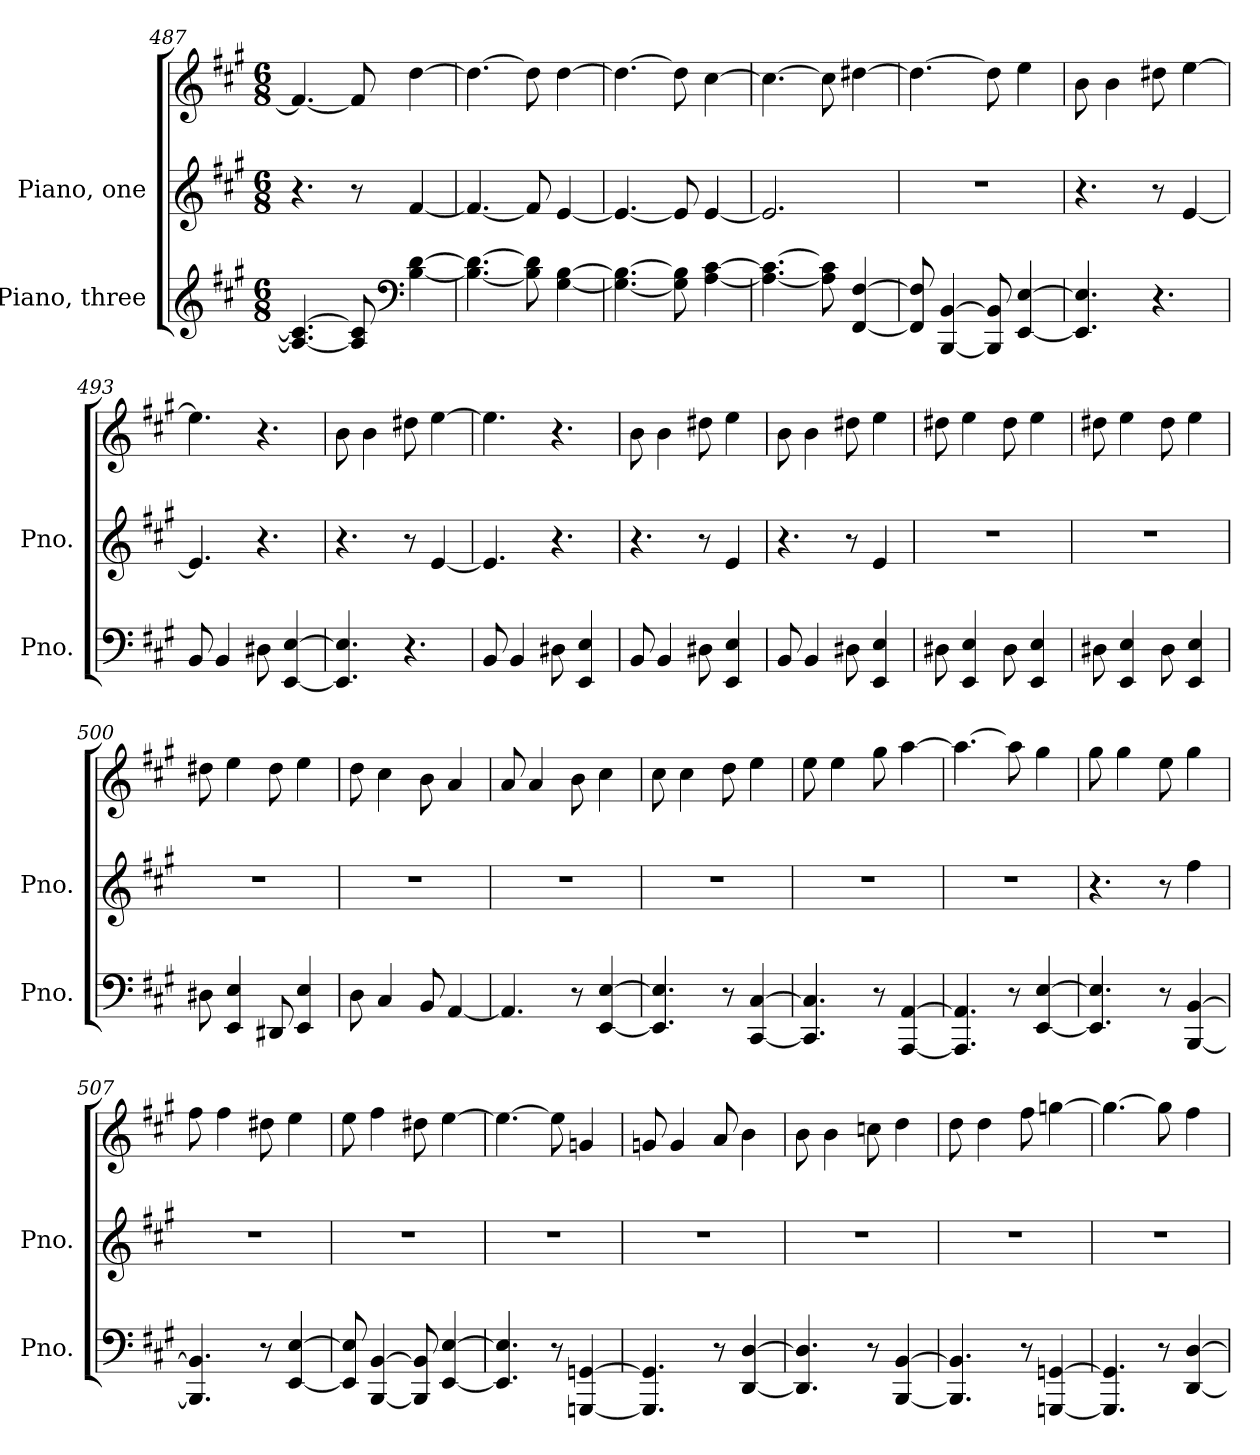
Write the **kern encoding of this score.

**kern	**kern	**kern
*part2	*part1	*part1
*staff3	*staff2	*staff1
*I"Piano, three	*I"Piano, one	*
*I'Pno.	*I'Pno.	*
*clefG2	*clefG2	*clefG2
*k[f#c#g#]	*k[f#c#g#]	*k[f#c#g#]
*M6/8	*M6/8	*M6/8
=487	=487	=487
4.A#/_ 4.c#/_	4.r	4.f#/_
8A#/] 8c#/]	8r	8f#/]
*clefF4	*	*
[4B\ [4d\	[4f#/	[4dd\
!!LO:LB:g=z
=488	=488	=488
4.B\_ 4.d\_	4.f#/_	4.dd\_
8B\] 8d\]	8f#/]	8dd\]
[4G#\ [4B\	[4e/	[4dd\
=489	=489	=489
4.G#\_ 4.B\_	4.e/_	4.dd\_
8G#\] 8B\]	8e/]	8dd\]
[4A\ [4c#\	[4e/	[4cc#\
=490	=490	=490
4.A\_ 4.c#\_	2.e/]	4.cc#\_
8A\] 8c#\]	.	8cc#\]
[4FF#/ [4F#/	.	[4dd#X\
=491	=491	=491
8FF#/] 8F#/]	2.r	4.dd#\_
[4BBB/ [4BB/	.	.
8BBB/] 8BB/]	.	8dd#\]
[4EE/ [4E/	.	4ee\
=492	=492	=492
4.EE/] 4.E/]	4.r	8b\
.	.	4b\
4.r	8r	8dd#X\
.	[4e/	[4ee\
=493	=493	=493
8BB/	4.e/]	4.ee\]
4BB/	.	.
8D#X\	4.r	4.r
[4EE/ [4E/	.	.
!!LO:LB:g=z
=494	=494	=494
4.EE/] 4.E/]	4.r	8b\
.	.	4b\
4.r	8r	8dd#X\
.	[4e/	[4ee\
=495	=495	=495
8BB/	4.e/]	4.ee\]
4BB/	.	.
8D#X\	4.r	4.r
4EE/ 4E/	.	.
=496	=496	=496
8BB/	4.r	8b\
4BB/	.	4b\
8D#X\	8r	8dd#X\
4EE/ 4E/	4e/	4ee\
=497	=497	=497
8BB/	4.r	8b\
4BB/	.	4b\
8D#X\	8r	8dd#X\
4EE/ 4E/	4e/	4ee\
=498	=498	=498
8D#X\	2.r	8dd#X\
4EE/ 4E/	.	4ee\
8D#\	.	8dd#\
4EE/ 4E/	.	4ee\
=499	=499	=499
8D#X\	2.r	8dd#X\
4EE/ 4E/	.	4ee\
8D#\	.	8dd#\
4EE/ 4E/	.	4ee\
!!LO:LB:g=z
=500	=500	=500
8D#X\	2.r	8dd#X\
4EE/ 4E/	.	4ee\
8DD#X/	.	8dd#\
4EE/ 4E/	.	4ee\
=501	=501	=501
8D\	2.r	8dd\
4C#/	.	4cc#\
8BB/	.	8b\
[4AA/	.	4a/
=502	=502	=502
4.AA/]	2.r	8a/
.	.	4a/
8r	.	8b\
[4EE/ [4E/	.	4cc#\
=503	=503	=503
4.EE/] 4.E/]	2.r	8cc#\
.	.	4cc#\
8r	.	8dd\
[4CC#/ [4C#/	.	4ee\
=504	=504	=504
4.CC#/] 4.C#/]	2.r	8ee\
.	.	4ee\
8r	.	8gg#\
[4AAA/ [4AA/	.	[4aa\
=505	=505	=505
4.AAA/] 4.AA/]	2.r	4.aa\_
8r	.	8aa\]
[4EE/ [4E/	.	4gg#\
=506	=506	=506
4.EE/] 4.E/]	4.r	8gg#\
.	.	4gg#\
8r	8r	8ee\
[4BBB/ [4BB/	4ff#\	4gg#\
!!LO:PB:g=z
=507	=507	=507
4.BBB/] 4.BB/]	2.r	8ff#\
.	.	4ff#\
8r	.	8dd#X\
[4EE/ [4E/	.	4ee\
=508	=508	=508
8EE/] 8E/]	2.r	8ee\
[4BBB/ [4BB/	.	4ff#\
8BBB/] 8BB/]	.	8dd#X\
[4EE/ [4E/	.	[4ee\
=509	=509	=509
4.EE/] 4.E/]	2.r	4.ee\_
8r	.	8ee\]
[4GGGn/ [4GGn/	.	4gn/
=510	=510	=510
4.GGG/] 4.GG/]	2.r	8gn/
.	.	4g/
8r	.	8a/
[4DD/ [4D/	.	4b\
=511	=511	=511
4.DD/] 4.D/]	2.r	8b\
.	.	4b\
8r	.	8ccn\
[4BBB/ [4BB/	.	4dd\
=512	=512	=512
4.BBB/] 4.BB/]	2.r	8dd\
.	.	4dd\
8r	.	8ff#\
[4GGGn/ [4GGn/	.	[4ggn\
=513	=513	=513
4.GGG/] 4.GG/]	2.r	4.gg\_
8r	.	8gg\]
[4DD/ [4D/	.	4ff#\
=	=	=
*-	*-	*-
